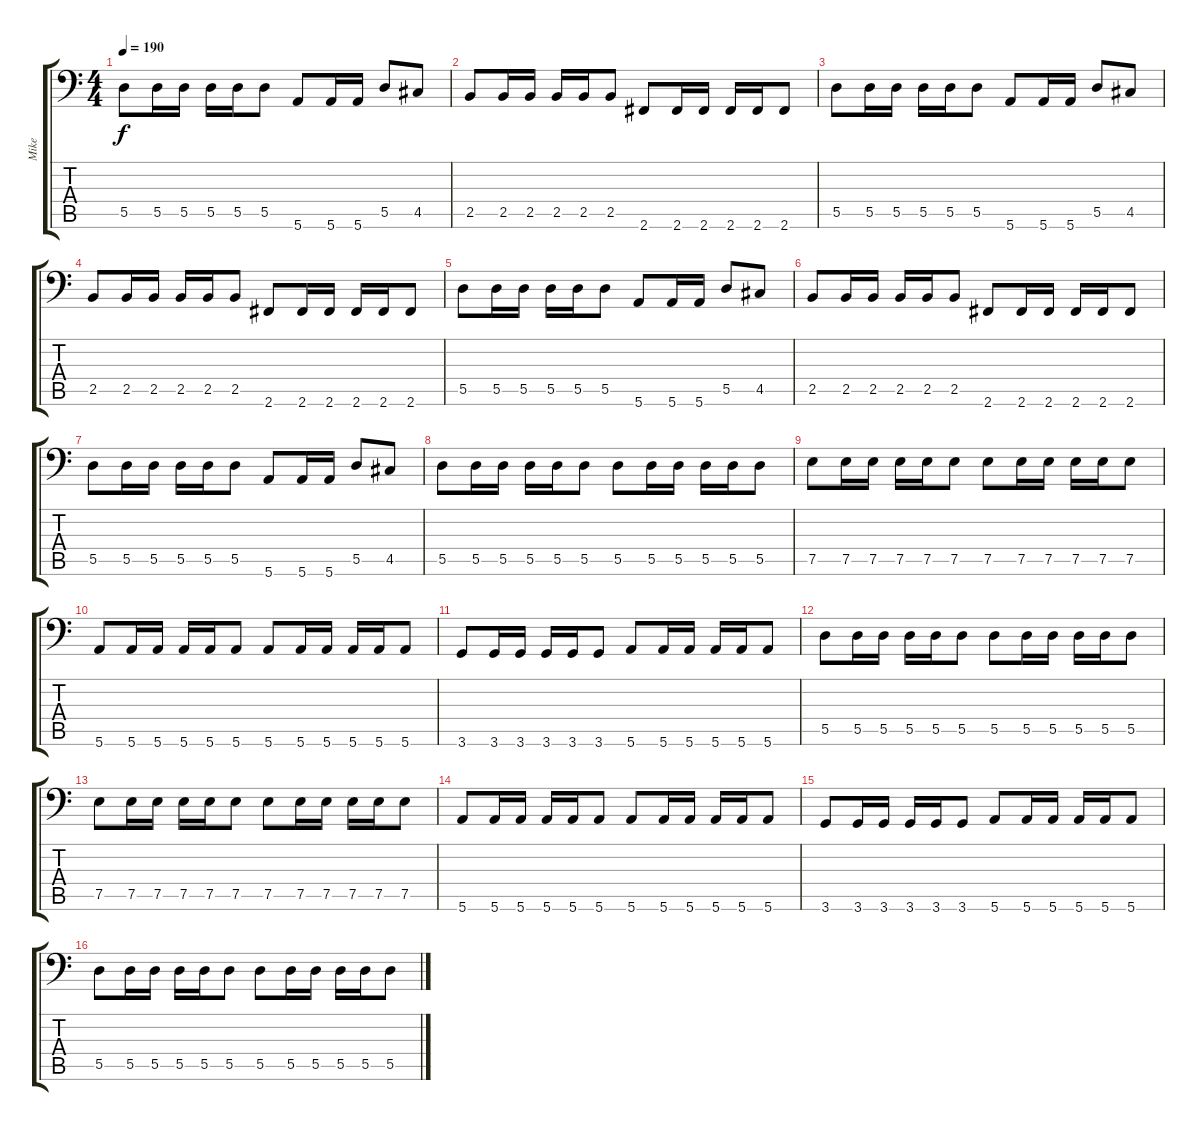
\track ("Mike" "Mike") {instrument electricbassfinger}
\staff {score tabs}
\tuning (E3 B2 G2 D2 A1 E1) {hide}
\ts (4 4)
\tempo 190
\clef f4
\ks c
5.5.8{dy f} 5.5.16 5.5.16 5.5.16 5.5.16 5.5.8 5.6.8 5.6.16 5.6.16 5.5.8 4.5.8 |
2.5.8 2.5.16 2.5.16 2.5.16 2.5.16 2.5.8 2.6.8 2.6.16 2.6.16 2.6.16 2.6.16 2.6.8 |
5.5.8 5.5.16 5.5.16 5.5.16 5.5.16 5.5.8 5.6.8 5.6.16 5.6.16 5.5.8 4.5.8 |
2.5.8 2.5.16 2.5.16 2.5.16 2.5.16 2.5.8 2.6.8 2.6.16 2.6.16 2.6.16 2.6.16 2.6.8 |
5.5.8 5.5.16 5.5.16 5.5.16 5.5.16 5.5.8 5.6.8 5.6.16 5.6.16 5.5.8 4.5.8 |
2.5.8 2.5.16 2.5.16 2.5.16 2.5.16 2.5.8 2.6.8 2.6.16 2.6.16 2.6.16 2.6.16 2.6.8 |
5.5.8 5.5.16 5.5.16 5.5.16 5.5.16 5.5.8 5.6.8 5.6.16 5.6.16 5.5.8 4.5.8 |
5.5.8 5.5.16 5.5.16 5.5.16 5.5.16 5.5.8 5.5.8 5.5.16 5.5.16 5.5.16 5.5.16 5.5.8 |
7.5.8 7.5.16 7.5.16 7.5.16 7.5.16 7.5.8 7.5.8 7.5.16 7.5.16 7.5.16 7.5.16 7.5.8 |
5.6.8 5.6.16 5.6.16 5.6.16 5.6.16 5.6.8 5.6.8 5.6.16 5.6.16 5.6.16 5.6.16 5.6.8 |
3.6.8 3.6.16 3.6.16 3.6.16 3.6.16 3.6.8 5.6.8 5.6.16 5.6.16 5.6.16 5.6.16 5.6.8 |
5.5.8 5.5.16 5.5.16 5.5.16 5.5.16 5.5.8 5.5.8 5.5.16 5.5.16 5.5.16 5.5.16 5.5.8 |
7.5.8 7.5.16 7.5.16 7.5.16 7.5.16 7.5.8 7.5.8 7.5.16 7.5.16 7.5.16 7.5.16 7.5.8 |
5.6.8 5.6.16 5.6.16 5.6.16 5.6.16 5.6.8 5.6.8 5.6.16 5.6.16 5.6.16 5.6.16 5.6.8 |
3.6.8 3.6.16 3.6.16 3.6.16 3.6.16 3.6.8 5.6.8 5.6.16 5.6.16 5.6.16 5.6.16 5.6.8 |
5.5.8 5.5.16 5.5.16 5.5.16 5.5.16 5.5.8 5.5.8 5.5.16 5.5.16 5.5.16 5.5.16 5.5.8
